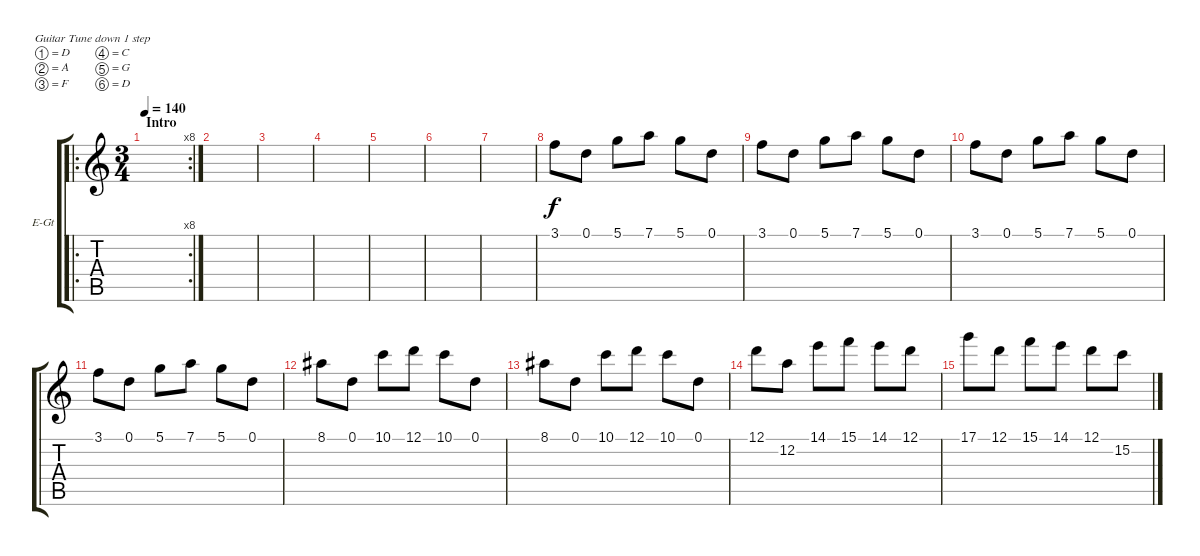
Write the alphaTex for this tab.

\defaultSystemsLayout 4
\bracketExtendMode groupsimilarinstruments
\firstSystemTrackNameOrientation horizontal
\otherSystemsTrackNameOrientation horizontal
\track ("Extra Guitar" "E-Gt") {instrument distortionguitar}
\staff {score tabs}
\tuning (D4 A3 F3 C3 G2 D2)
\ro
\rc 8
\ts (3 4)
\section ("" "Intro")
\tempo 140
\clef g2
\ks c
|
|
|
|
|
|
|
3.1.8 0.1.8 5.1.8 7.1.8 5.1.8 0.1.8 |
3.1.8 0.1.8 5.1.8 7.1.8 5.1.8 0.1.8 |
3.1.8 0.1.8 5.1.8 7.1.8 5.1.8 0.1.8 |
3.1.8 0.1.8 5.1.8 7.1.8 5.1.8 0.1.8 |
8.1.8 0.1.8 10.1.8 12.1.8 10.1.8 0.1.8 |
8.1.8 0.1.8 10.1.8 12.1.8 10.1.8 0.1.8 |
12.1.8 12.2.8 14.1.8 15.1.8 14.1.8 12.1.8 |
17.1.8 12.1.8 15.1.8 14.1.8 12.1.8 15.2.8
